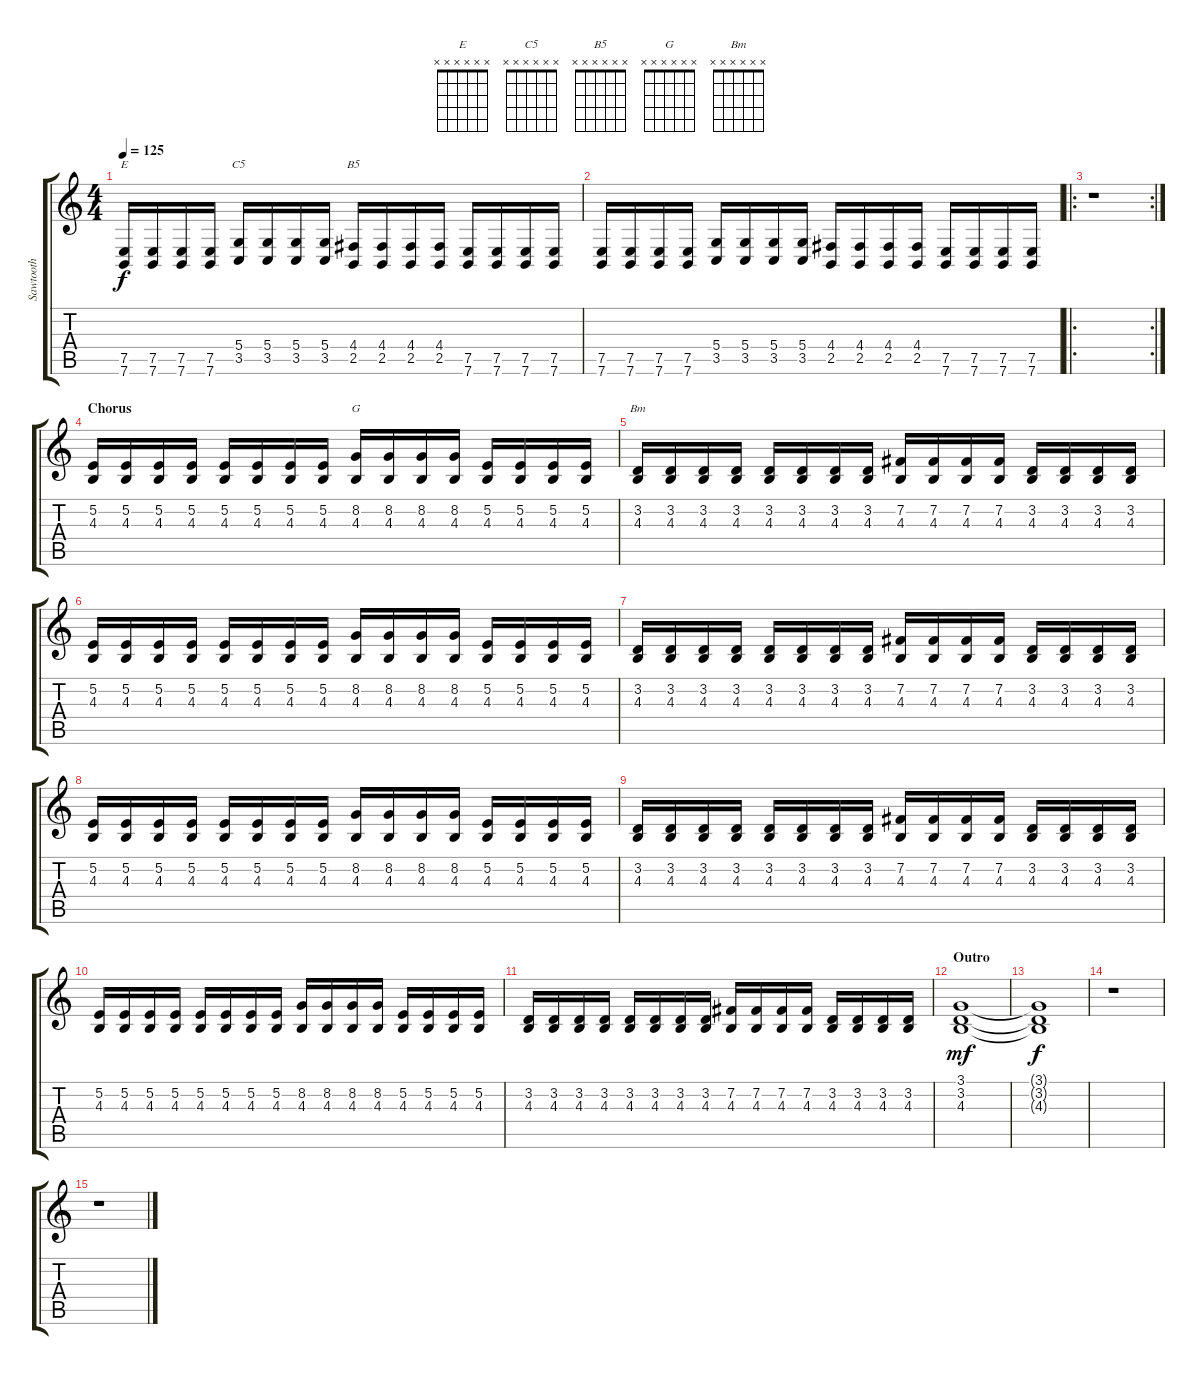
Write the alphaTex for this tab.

\track ("Sawtooth" "Sawtooth") {instrument lead2sawtooth}
\staff {score tabs}
\tuning (E4 B3 G3 D3 A2 E2) {hide}
\chord ("E" x x x x x x)
\chord ("C5" x x x x x x)
\chord ("B5" x x x x x x)
\chord ("G" x x x x x x)
\chord ("Bm" x x x x x x)
\ts (4 4)
\tempo 125
\clef g2
\ks c
(7.5 7.6).16{ch "E" dy f} (7.5 7.6).16 (7.5 7.6).16 (7.5 7.6).16 (5.4 3.5).16{ch "C5"} (5.4 3.5).16 (5.4 3.5).16 (5.4 3.5).16 (4.4 2.5).16{ch "B5"} (4.4 2.5).16 (4.4 2.5).16 (4.4 2.5).16 (7.5 7.6).16 (7.5 7.6).16 (7.5 7.6).16 (7.5 7.6).16 |
(7.5 7.6).16 (7.5 7.6).16 (7.5 7.6).16 (7.5 7.6).16 (5.4 3.5).16 (5.4 3.5).16 (5.4 3.5).16 (5.4 3.5).16 (4.4 2.5).16 (4.4 2.5).16 (4.4 2.5).16 (4.4 2.5).16 (7.5 7.6).16 (7.5 7.6).16 (7.5 7.6).16 (7.5 7.6).16 |
\ro
\rc 2
r.1 |
\section ("" "Chorus")
(5.2 4.3).16 (5.2 4.3).16 (5.2 4.3).16 (5.2 4.3).16 (5.2 4.3).16 (5.2 4.3).16 (5.2 4.3).16 (5.2 4.3).16 (8.2 4.3).16{ch "G"} (8.2 4.3).16 (8.2 4.3).16 (8.2 4.3).16 (5.2 4.3).16 (5.2 4.3).16 (5.2 4.3).16 (5.2 4.3).16 |
(3.2 4.3).16{ch "Bm"} (3.2 4.3).16 (3.2 4.3).16 (3.2 4.3).16 (3.2 4.3).16 (3.2 4.3).16 (3.2 4.3).16 (3.2 4.3).16 (7.2 4.3).16 (7.2 4.3).16 (7.2 4.3).16 (7.2 4.3).16 (3.2 4.3).16 (3.2 4.3).16 (3.2 4.3).16 (3.2 4.3).16 |
(5.2 4.3).16 (5.2 4.3).16 (5.2 4.3).16 (5.2 4.3).16 (5.2 4.3).16 (5.2 4.3).16 (5.2 4.3).16 (5.2 4.3).16 (8.2 4.3).16 (8.2 4.3).16 (8.2 4.3).16 (8.2 4.3).16 (5.2 4.3).16 (5.2 4.3).16 (5.2 4.3).16 (5.2 4.3).16 |
(3.2 4.3).16 (3.2 4.3).16 (3.2 4.3).16 (3.2 4.3).16 (3.2 4.3).16 (3.2 4.3).16 (3.2 4.3).16 (3.2 4.3).16 (7.2 4.3).16 (7.2 4.3).16 (7.2 4.3).16 (7.2 4.3).16 (3.2 4.3).16 (3.2 4.3).16 (3.2 4.3).16 (3.2 4.3).16 |
(5.2 4.3).16 (5.2 4.3).16 (5.2 4.3).16 (5.2 4.3).16 (5.2 4.3).16 (5.2 4.3).16 (5.2 4.3).16 (5.2 4.3).16 (8.2 4.3).16 (8.2 4.3).16 (8.2 4.3).16 (8.2 4.3).16 (5.2 4.3).16 (5.2 4.3).16 (5.2 4.3).16 (5.2 4.3).16 |
(3.2 4.3).16 (3.2 4.3).16 (3.2 4.3).16 (3.2 4.3).16 (3.2 4.3).16 (3.2 4.3).16 (3.2 4.3).16 (3.2 4.3).16 (7.2 4.3).16 (7.2 4.3).16 (7.2 4.3).16 (7.2 4.3).16 (3.2 4.3).16 (3.2 4.3).16 (3.2 4.3).16 (3.2 4.3).16 |
(5.2 4.3).16 (5.2 4.3).16 (5.2 4.3).16 (5.2 4.3).16 (5.2 4.3).16 (5.2 4.3).16 (5.2 4.3).16 (5.2 4.3).16 (8.2 4.3).16 (8.2 4.3).16 (8.2 4.3).16 (8.2 4.3).16 (5.2 4.3).16 (5.2 4.3).16 (5.2 4.3).16 (5.2 4.3).16 |
(3.2 4.3).16 (3.2 4.3).16 (3.2 4.3).16 (3.2 4.3).16 (3.2 4.3).16 (3.2 4.3).16 (3.2 4.3).16 (3.2 4.3).16 (7.2 4.3).16 (7.2 4.3).16 (7.2 4.3).16 (7.2 4.3).16 (3.2 4.3).16 (3.2 4.3).16 (3.2 4.3).16 (3.2 4.3).16 |
\section ("" "Outro")
(3.1 3.2 4.3).1{dy mf} |
(3.1{t} 3.2{t} 4.3{t}).1{dy f} |
r.1 |
r.1
